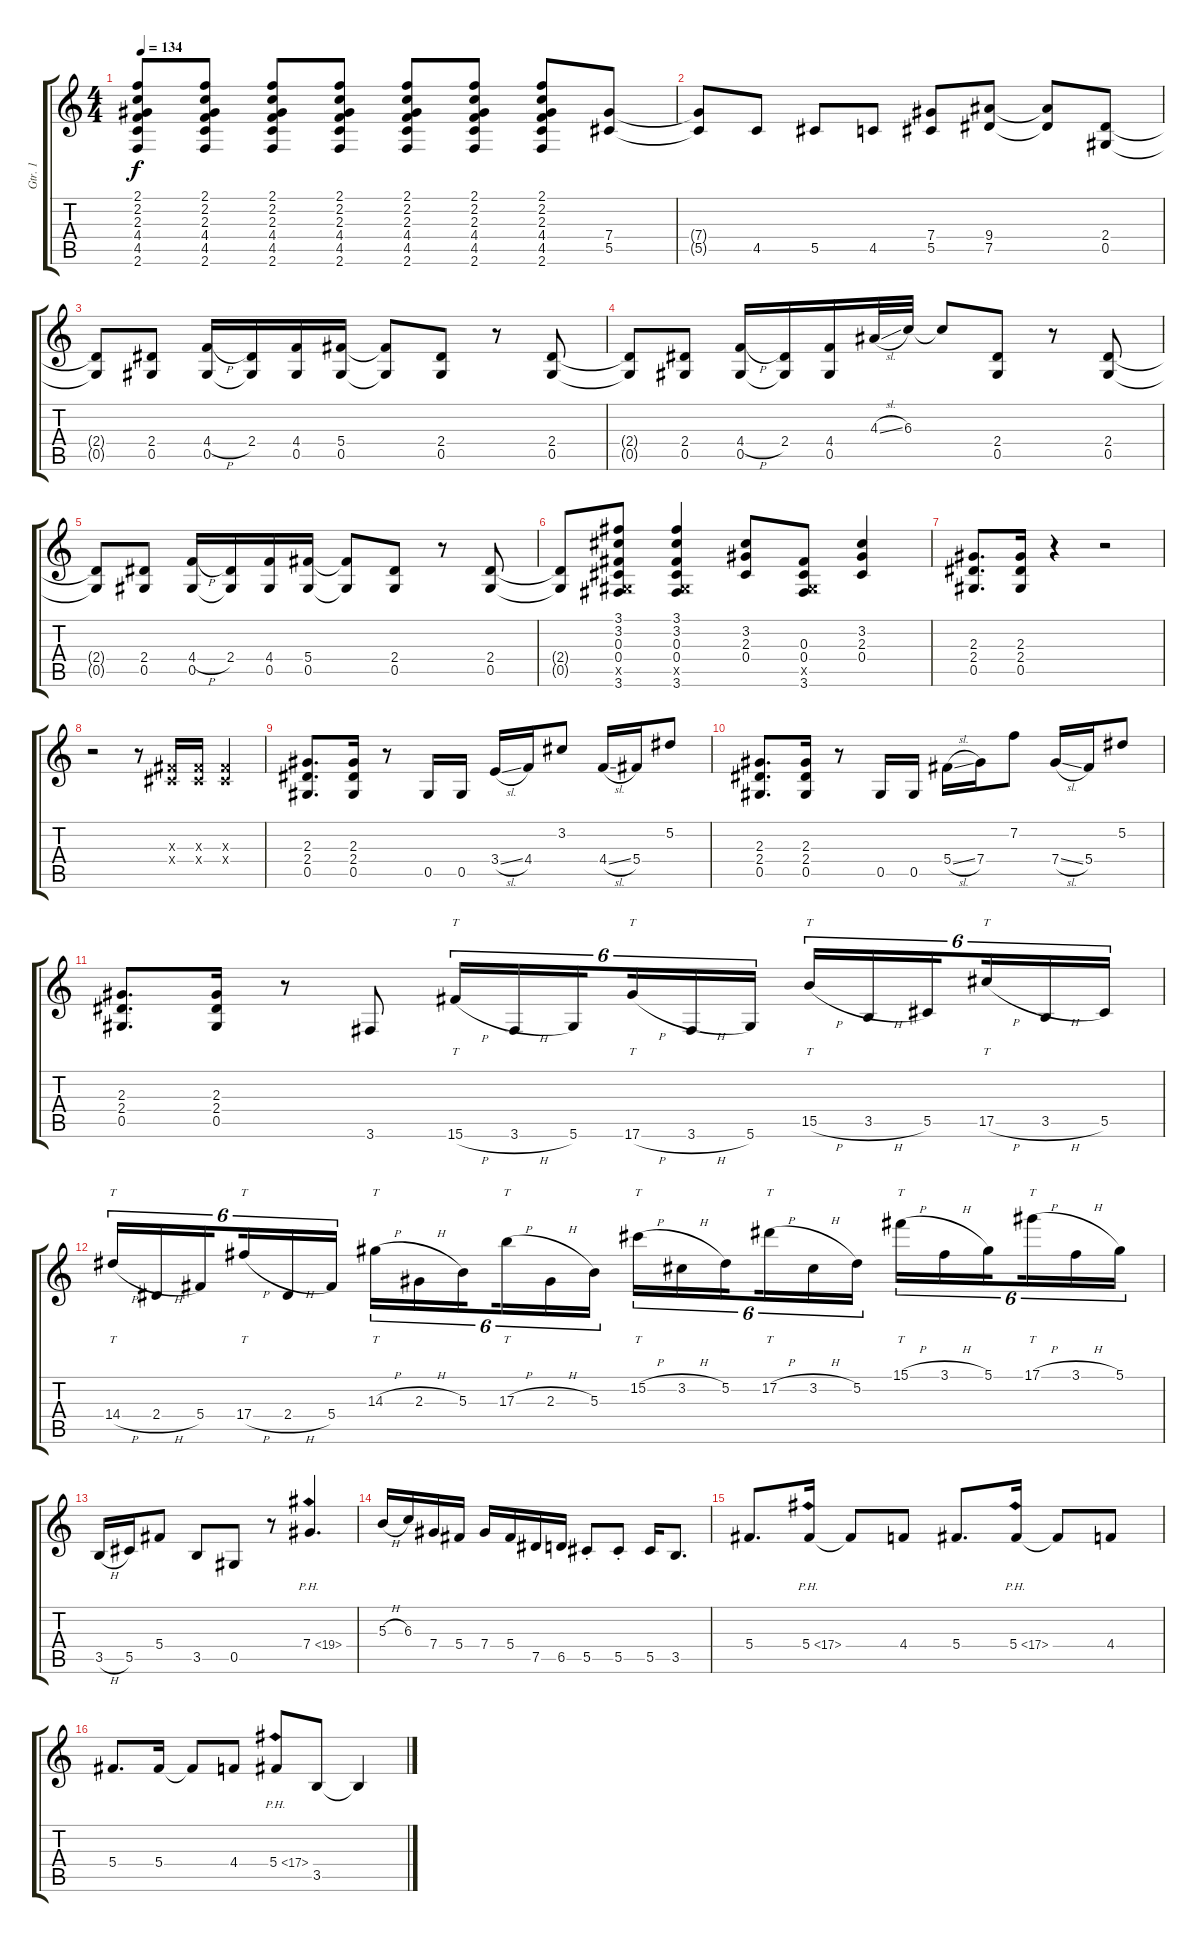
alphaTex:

\track ("Gtr. 1" "Gtr. 1") {instrument distortionguitar}
\staff {score tabs}
\tuning (Eb4 Bb3 Gb3 Db3 Ab2 Eb2) {hide}
\ts (4 4)
\tempo 134
\clef g2
\ks c
(2.1{t} 2.2{t} 2.3{t} 4.4{t} 4.5{t} 2.6{t}).8{dy f} (2.1 2.2 2.3 4.4 4.5 2.6).8 (2.1 2.2 2.3 4.4 4.5 2.6).8 (2.1 2.2 2.3 4.4 4.5 2.6).8 (2.1 2.2 2.3 4.4 4.5 2.6).8 (2.1 2.2 2.3 4.4 4.5 2.6).8 (2.1 2.2 2.3 4.4 4.5 2.6).8 (7.4 5.5).8 |
(7.4{t} 5.5{t}).8 4.5.8 5.5.8 4.5.8 (7.4 5.5).8 (9.4 7.5).8 (9.4{t} 7.5{t}).8 (2.4 0.5).8 |
(2.4{t} 0.5{t}).8 (2.4 0.5).8 (4.4{h} 0.5).16 (2.4 0.5{t}).16 (4.4 0.5).16 (5.4 0.5).16 (5.4{t} 0.5{t}).8 (2.4 0.5).8 r.8 (2.4 0.5).8 |
(2.4{t} 0.5{t}).8 (2.4 0.5).8 (4.4{h} 0.5).16 (2.4 0.5{t}).16 (4.4 0.5).16 4.3{sl}.32 6.3.32 6.3{t}.8 (2.4 0.5).8 r.8 (2.4 0.5).8 |
(2.4{t} 0.5{t}).8 (2.4 0.5).8 (4.4{h} 0.5).16 (2.4 0.5{t}).16 (4.4 0.5).16 (5.4 0.5).16 (5.4{t} 0.5{t}).8 (2.4 0.5).8 r.8 (2.4 0.5).8 |
(2.4{t} 0.5{t}).8 (3.1 3.2 0.3 0.4 0.5{x} 3.6).8 (3.1 3.2 0.3 0.4 0.5{x} 3.6).4 (3.2 2.3 0.4).8 (0.3 0.4 0.5{x} 3.6).8 (3.2 2.3 0.4).4 |
(2.3 2.4 0.5).8{d} (2.3 2.4 0.5).16 r.4 r.2 |
r.2 r.8 (0.3{x} 0.4{x}).16 (0.3{x} 0.4{x}).16 (0.3{x} 0.4{x}).4 |
(2.3 2.4 0.5).8{d} (2.3 2.4 0.5).16 r.8 0.5.16 0.5.16 3.4{sl}.16 4.4.16 3.2.8 4.4{sl}.16 5.4.16 5.2.8 |
(2.3 2.4 0.5).8{d} (2.3 2.4 0.5).16 r.8 0.5.16 0.5.16 5.4{sl}.16 7.4.16 7.2.8 7.4{sl}.16 5.4.16 5.2.8 |
(2.3 2.4 0.5).8{d} (2.3 2.4 0.5).16 r.8 3.6.8 15.6{h}.16{tt tu (6 4)} 3.6{h}.16{tu (6 4)} 5.6.16{tu (6 4) beam splitsecondary} 17.6{h}.16{tt tu (6 4)} 3.6{h}.16{tu (6 4)} 5.6.16{tu (6 4)} 15.5{h}.16{tt tu (6 4)} 3.5{h}.16{tu (6 4)} 5.5.16{tu (6 4) beam splitsecondary} 17.5{h}.16{tt tu (6 4)} 3.5{h}.16{tu (6 4)} 5.5.16{tu (6 4)} |
14.4{h}.16{tt tu (6 4)} 2.4{h}.16{tu (6 4)} 5.4.16{tu (6 4) beam splitsecondary} 17.4{h}.16{tt tu (6 4)} 2.4{h}.16{tu (6 4)} 5.4.16{tu (6 4)} 14.3{h}.16{tt tu (6 4)} 2.3{h}.16{tu (6 4)} 5.3.16{tu (6 4) beam splitsecondary} 17.3{h}.16{tt tu (6 4)} 2.3{h}.16{tu (6 4)} 5.3.16{tu (6 4)} 15.2{h}.16{tt tu (6 4)} 3.2{h}.16{tu (6 4)} 5.2.16{tu (6 4) beam splitsecondary} 17.2{h}.16{tt tu (6 4)} 3.2{h}.16{tu (6 4)} 5.2.16{tu (6 4)} 15.1{h}.16{tt tu (6 4)} 3.1{h}.16{tu (6 4)} 5.1.16{tu (6 4) beam splitsecondary} 17.1{h}.16{tt tu (6 4)} 3.1{h}.16{tu (6 4)} 5.1.16{tu (6 4)} |
3.5{h}.16 5.5.16 5.4.8 3.5.8 0.5.8 r.8 7.4{ph 12}.4{d} |
5.3{h}.16 6.3.16 7.4.16 5.4.16 7.4.16 5.4.16 7.5.16 6.5.16 5.5{st}.8 5.5{st}.8 5.5.16 3.5.8{d} |
5.4.8{d} 5.4{ph 12}.16 5.4{t}.8 4.4.8 5.4.8{d} 5.4{ph 12}.16 5.4{t}.8 4.4.8 |
5.4.8{d} 5.4.16 5.4{t}.8 4.4.8 5.4{ph 12}.8 3.5.8 3.5{t}.4
